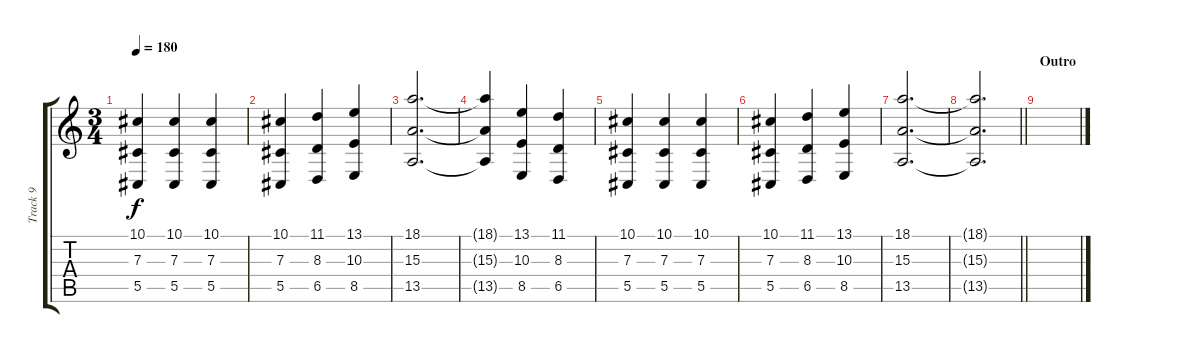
\track ("Track 9" "Track 9") {instrument trumpet}
\staff {score tabs}
\tuning (Eb4 Bb3 Gb3 Db3 Ab2 Eb2) {hide}
\ts (3 4)
\tempo 180
\clef g2
\ks c
(10.1 7.3 5.5).4{dy f} (10.1 7.3 5.5).4 (10.1 7.3 5.5).4 |
(10.1 7.3 5.5).4 (11.1 8.3 6.5).4 (13.1 10.3 8.5).4 |
(18.1 15.3 13.5).2{d} |
(18.1{t} 15.3{t} 13.5{t}).4 (13.1 10.3 8.5).4 (11.1 8.3 6.5).4 |
(10.1 7.3 5.5).4 (10.1 7.3 5.5).4 (10.1 7.3 5.5).4 |
(10.1 7.3 5.5).4 (11.1 8.3 6.5).4 (13.1 10.3 8.5).4 |
(18.1 15.3 13.5).2{d} |
\barLineRight lightlight
(18.1{t} 15.3{t} 13.5{t}).2{d} |
\section ("" "Outro")
